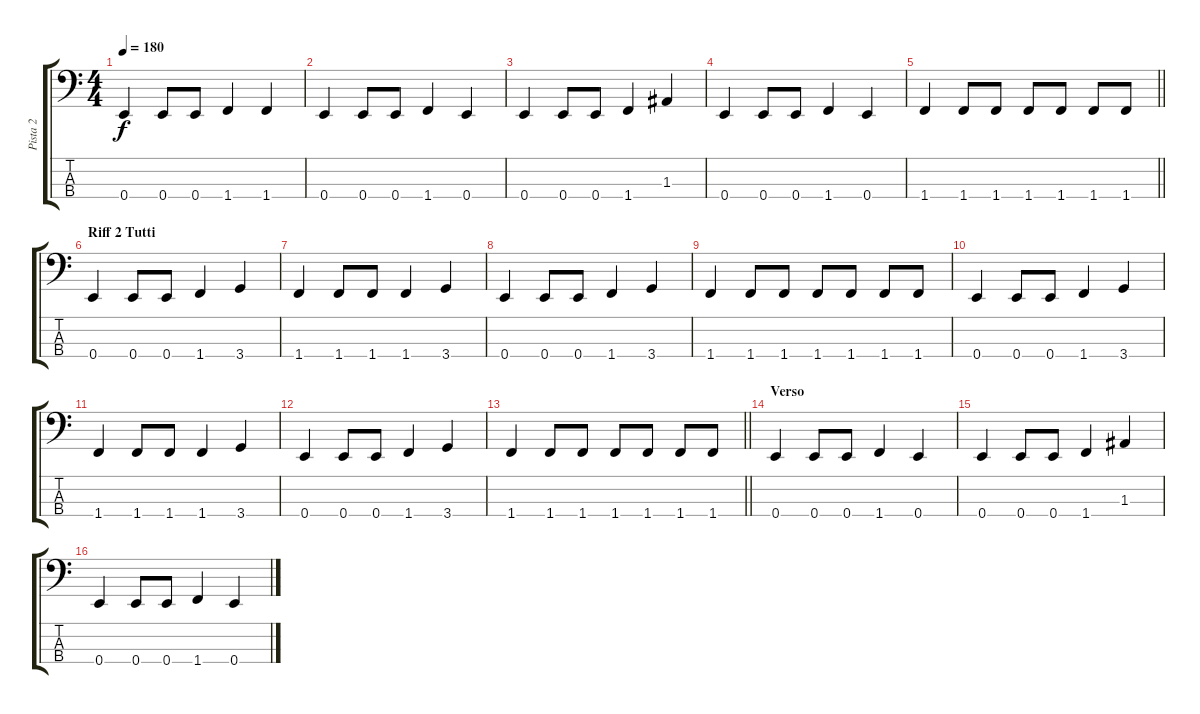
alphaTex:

\track ("Pista 2" "Pista 2") {instrument electricbassfinger}
\staff {score tabs}
\tuning (G2 D2 A1 E1) {hide}
\ts (4 4)
\tempo 180
\clef f4
\ks c
0.4.4{dy f} 0.4.8 0.4.8 1.4.4 1.4.4 |
0.4.4 0.4.8 0.4.8 1.4.4 0.4.4 |
0.4.4 0.4.8 0.4.8 1.4.4 1.3.4 |
0.4.4 0.4.8 0.4.8 1.4.4 0.4.4 |
\barLineRight lightlight
1.4.4 1.4.8 1.4.8 1.4.8 1.4.8 1.4.8 1.4.8 |
\section ("" "Riff 2 Tutti")
0.4.4 0.4.8 0.4.8 1.4.4 3.4.4 |
1.4.4 1.4.8 1.4.8 1.4.4 3.4.4 |
0.4.4 0.4.8 0.4.8 1.4.4 3.4.4 |
1.4.4 1.4.8 1.4.8 1.4.8 1.4.8 1.4.8 1.4.8 |
0.4.4 0.4.8 0.4.8 1.4.4 3.4.4 |
1.4.4 1.4.8 1.4.8 1.4.4 3.4.4 |
0.4.4 0.4.8 0.4.8 1.4.4 3.4.4 |
\barLineRight lightlight
1.4.4 1.4.8 1.4.8 1.4.8 1.4.8 1.4.8 1.4.8 |
\section ("" "Verso")
0.4.4 0.4.8 0.4.8 1.4.4 0.4.4 |
0.4.4 0.4.8 0.4.8 1.4.4 1.3.4 |
0.4.4 0.4.8 0.4.8 1.4.4 0.4.4
